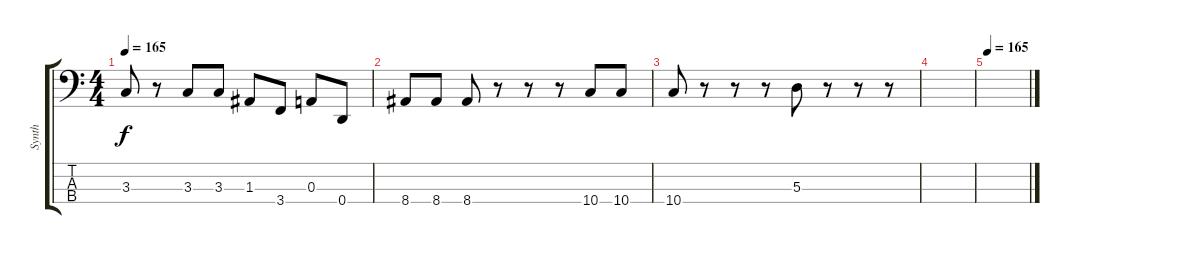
\track ("Synth" "Synth") {instrument synthbass1}
\staff {score tabs}
\tuning (G2 D2 A1 D1) {hide}
\ts (4 4)
\tempo 165
\clef f4
\ks c
3.3.8{dy f} r.8 3.3.8 3.3.8 1.3.8 3.4.8 0.3.8 0.4.8 |
8.4.8 8.4.8 8.4.8 r.8 r.8 r.8 10.4.8 10.4.8 |
10.4.8 r.8 r.8 r.8 5.3.8 r.8 r.8 r.8 |
|
\tempo 155
\tempo 165
